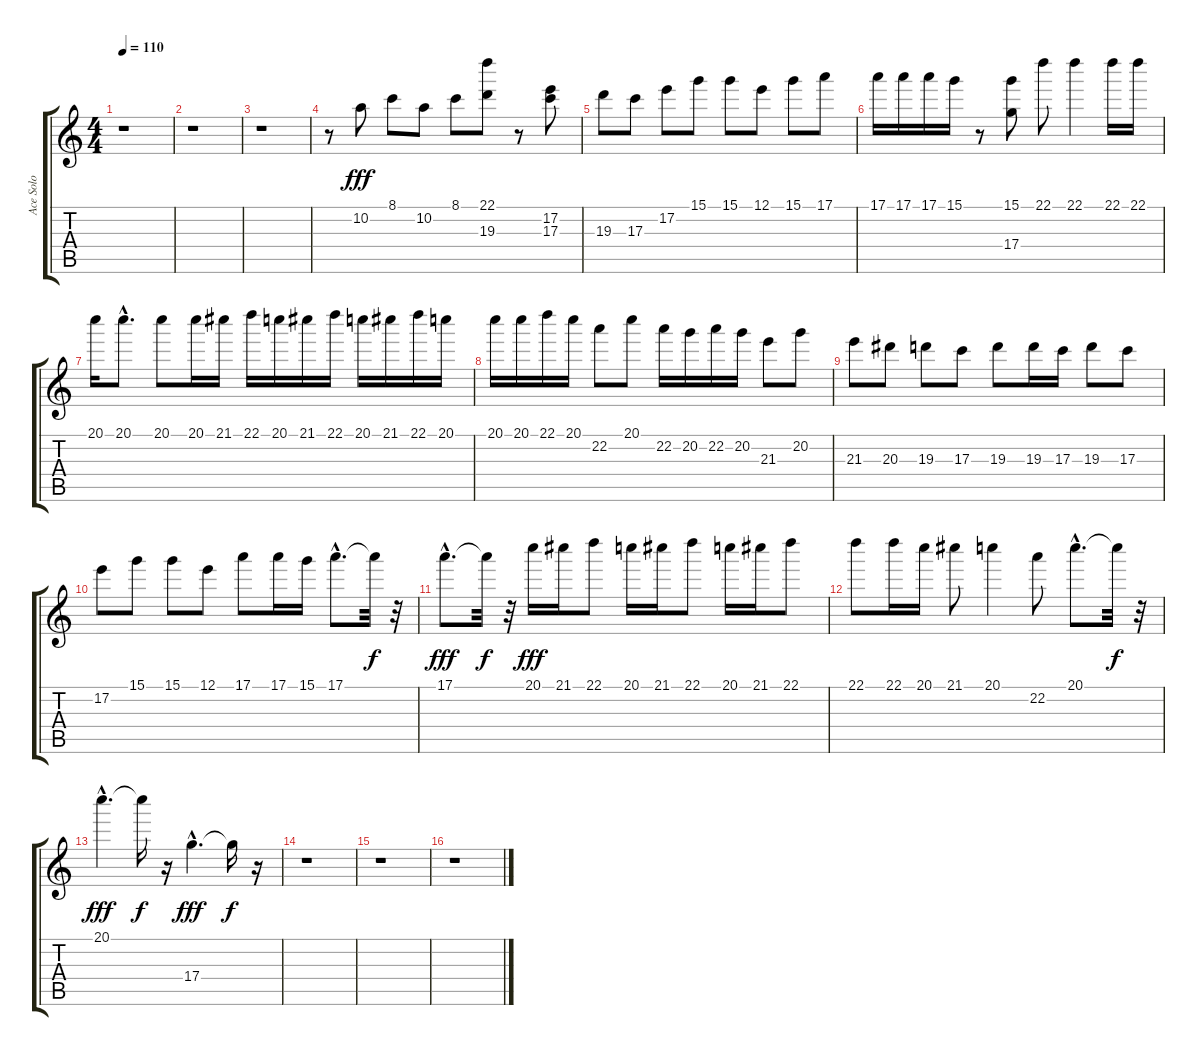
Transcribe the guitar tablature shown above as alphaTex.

\track ("Ace Solo" "Ace Solo") {instrument acousticguitarsteel}
\staff {score tabs}
\tuning (E4 B3 G3 D3 A2 E2) {hide}
\ts (4 4)
\tempo 110
\clef g2
\ks c
r.1{dy fff} |
r.1 |
r.1 |
r.8 10.2.8 8.1.8 10.2.8 8.1.8 (22.1 19.3).8 r.8 (17.2 17.3).8 |
19.3.8 17.3.8 17.2.8 15.1.8 15.1.8 12.1.8 15.1.8 17.1.8 |
17.1.16 17.1.16 17.1.16 15.1.16 r.8 (15.1 17.4).8 22.1.8 22.1.4 22.1.16 22.1.16 |
20.1.16 20.1{hac}.8{d} 20.1.8 20.1.16 21.1.16 22.1.16 20.1.16 21.1.16 22.1.16 20.1.16 21.1.16 22.1.16 20.1.16 |
20.1.16 20.1.16 22.1.16 20.1.16 22.2.8 20.1.8 22.2.16 20.2.16 22.2.16 20.2.16 21.3.8 20.2.8 |
21.3.8 20.3.8 19.3.8 17.3.8 19.3.8 19.3.16 17.3.16 19.3.8 17.3.8 |
17.2.8 15.1.8 15.1.8 12.1.8 17.1.8 17.1.16 15.1.16 17.1{hac}.8{d} 17.1{t}.32{dy f} r.32 |
17.1{hac}.8{d dy fff} 17.1{t}.32{dy f} r.32 20.1.16{dy fff} 21.1.16 22.1.8 20.1.16 21.1.16 22.1.8 20.1.16 21.1.16 22.1.8 |
22.1.8 22.1.16 20.1.16 21.1.8 20.1.4 22.2.8 20.1{hac}.8{d} 20.1{t}.32{dy f} r.32 |
20.1{hac}.4{d dy fff} 20.1{t}.16{dy f} r.16 17.4{hac}.4{d dy fff} 17.4{t}.16{dy f} r.16 |
r.1 |
r.1 |
r.1
